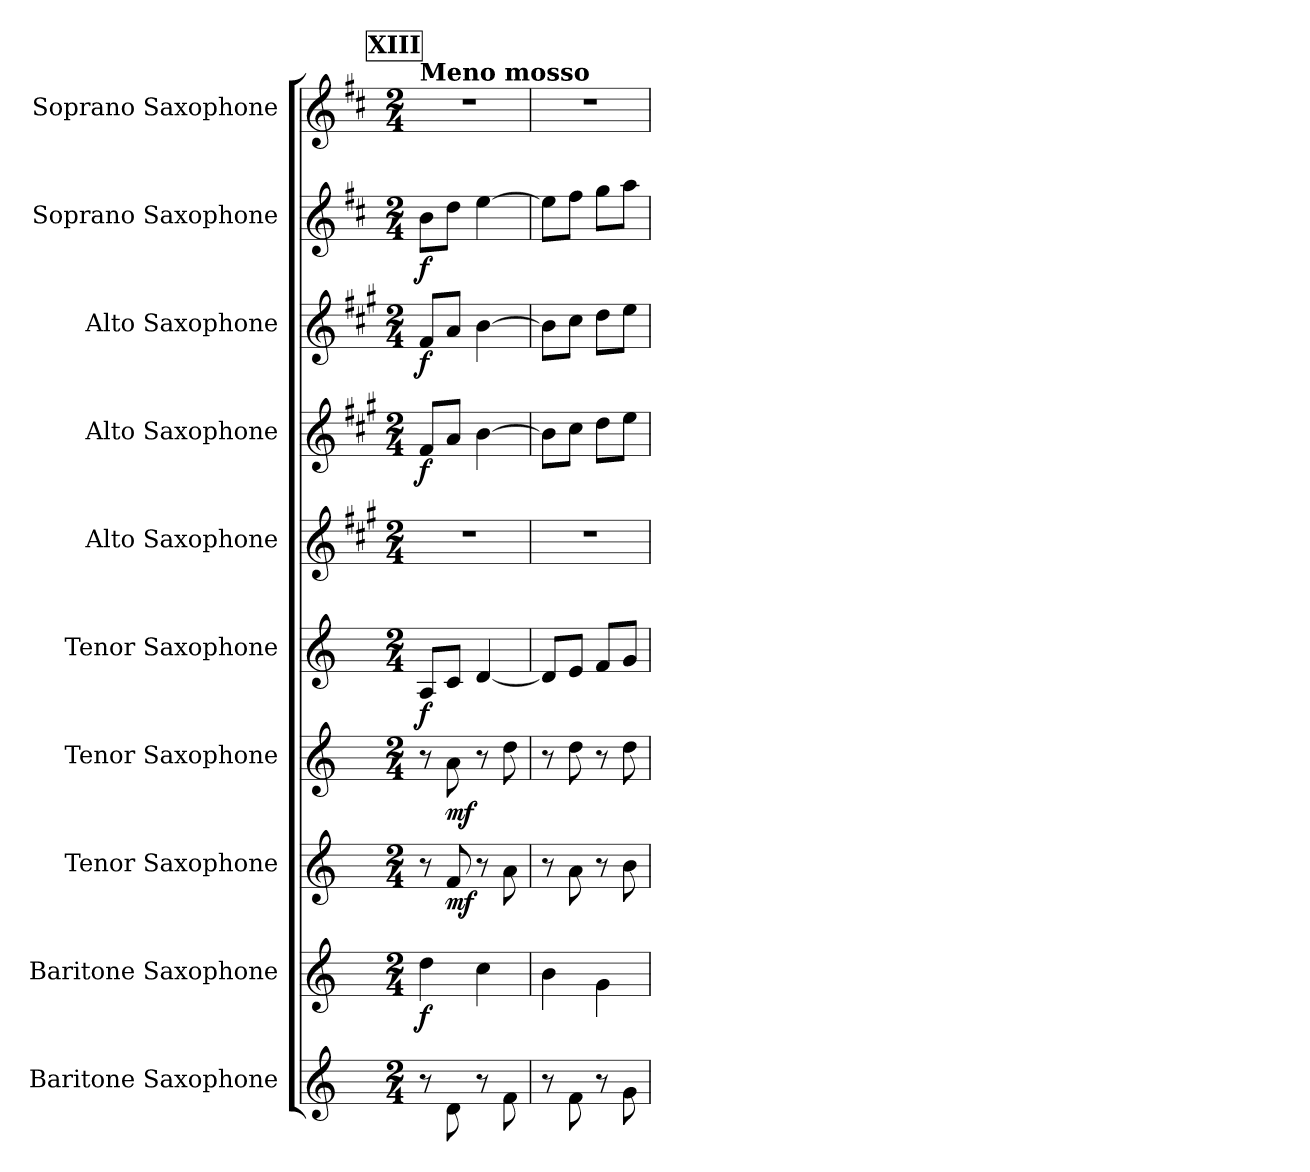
**kern	**kern	**dynam	**kern	**dynam	**kern	**dynam	**kern	**dynam	**kern	**kern	**dynam	**kern	**dynam	**kern	**dynam	**kern
*part10	*part9	*part9	*part8	*part8	*part7	*part7	*part6	*part6	*part5	*part4	*part4	*part3	*part3	*part2	*part2	*part1
*staff10	*staff9	*staff9	*staff8	*staff8	*staff7	*staff7	*staff6	*staff6	*staff5	*staff4	*staff4	*staff3	*staff3	*staff2	*staff2	*staff1
*I"Baritone Saxophone	*I"Baritone Saxophone	*	*I"Tenor Saxophone	*	*I"Tenor Saxophone	*	*I"Tenor Saxophone	*	*I"Alto Saxophone	*I"Alto Saxophone	*	*I"Alto Saxophone	*	*I"Soprano Saxophone	*	*I"Soprano Saxophone
*I'Bar. Sax.	*I'Bar. Sax.	*	*I'T. Sax.	*	*I'T. Sax.	*	*I'T. Sax.	*	*I'A. Sax.	*I'A. Sax.	*	*I'A. Sax.	*	*I'S. Sax.	*	*I'S. Sax.
*clefG2	*clefG2	*	*clefG2	*	*clefG2	*	*clefG2	*	*clefG2	*clefG2	*	*clefG2	*	*clefG2	*	*clefG2
*ITrd12c21	*ITrd12c21	*	*ITrd8c14	*	*ITrd8c14	*	*ITrd8c14	*	*ITrd5c9	*ITrd5c9	*	*ITrd5c9	*	*ITrd1c2	*	*ITrd1c2
*k[]	*k[]	*	*k[]	*	*k[]	*	*k[]	*	*k[]	*k[]	*	*k[]	*	*k[]	*	*k[]
*M2/4	*M2/4	*	*M2/4	*	*M2/4	*	*M2/4	*	*M2/4	*M2/4	*	*M2/4	*	*M2/4	*	*M2/4
!!LO:REH:place=s1:a:B:fs=14:t=XIII
=305	=305	=305	=305	=305	=305	=305	=305	=305	=305	=305	=305	=305	=305	=305	=305	=305
!	!	!	!	!	!	!	!	!	!	!	!	!	!	!	!	!LO:TX:a:B:t=Meno mosso
!	!	!LO:DY:b	!	!	!	!	!	!LO:DY:b	!	!	!LO:DY:b	!	!LO:DY:b	!	!LO:DY:b	!
8r	4d\	f	8r	.	8r	.	8AA/L	f	2r	8A/L	f	8A/L	f	8a\L	f	2r
!	!	!	!	!LO:DY:b	!	!LO:DY:b	!	!	!	!	!	!	!	!	!	!
8D\	.	.	8F/	mf	8A\	mf	8C/J	.	.	8c/J	.	8c/J	.	8cc\J	.	.
8r	4c\	.	8r	.	8r	.	[4D/	.	.	[4d\	.	[4d\	.	[4dd\	.	.
8F\	.	.	8A\	.	8d\	.	.	.	.	.	.	.	.	.	.	.
=306	=306	=306	=306	=306	=306	=306	=306	=306	=306	=306	=306	=306	=306	=306	=306	=306
8r	4B\	.	8r	.	8r	.	8D/L]	.	2r	8d\L]	.	8d\L]	.	8dd\L]	.	2r
8F\	.	.	8A\	.	8d\	.	8E/J	.	.	8e\J	.	8e\J	.	8ee\J	.	.
8r	4G\	.	8r	.	8r	.	8F/L	.	.	8f\L	.	8f\L	.	8ff\L	.	.
8G\	.	.	8B\	.	8d\	.	8G/J	.	.	8g\J	.	8g\J	.	8gg\J	.	.
=	=	=	=	=	=	=	=	=	=	=	=	=	=	=	=	=
*-	*-	*-	*-	*-	*-	*-	*-	*-	*-	*-	*-	*-	*-	*-	*-	*-
